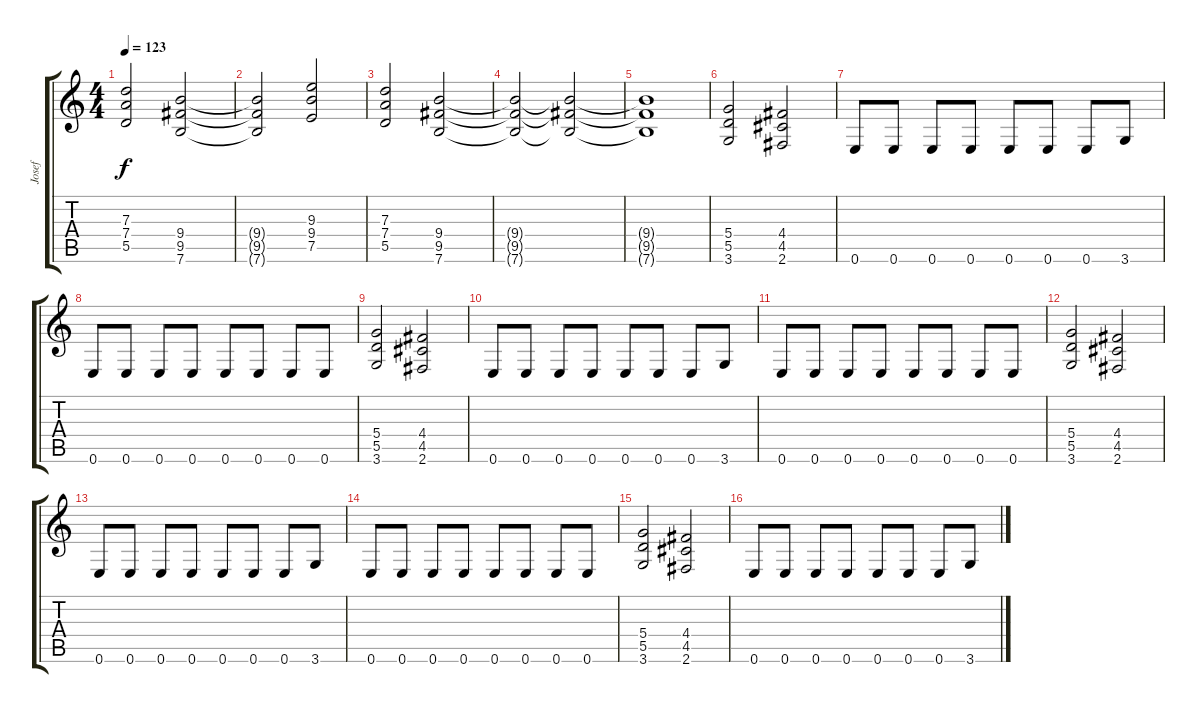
\track ("Josef" "Josef") {instrument overdrivenguitar}
\staff {score tabs}
\tuning (E4 B3 G3 D3 A2 E2) {hide}
\ts (4 4)
\tempo 123
\clef g2
\ks c
(7.3 7.4 5.5).2{dy f} (9.4 9.5 7.6).2 |
(9.4{t} 9.5{t} 7.6{t}).2 (9.3 9.4 7.5).2 |
(7.3 7.4 5.5).2 (9.4 9.5 7.6).2 |
(9.4{t} 9.5{t} 7.6{t}).2 (9.4{t} 9.5{t} 7.6{t}).2 |
(9.4{t} 9.5{t} 7.6{t}).1 |
(5.4 5.5 3.6).2 (4.4 4.5 2.6).2 |
0.6.8 0.6.8 0.6.8 0.6.8 0.6.8 0.6.8 0.6.8 3.6.8 |
0.6.8 0.6.8 0.6.8 0.6.8 0.6.8 0.6.8 0.6.8 0.6.8 |
(5.4 5.5 3.6).2 (4.4 4.5 2.6).2 |
0.6.8 0.6.8 0.6.8 0.6.8 0.6.8 0.6.8 0.6.8 3.6.8 |
0.6.8 0.6.8 0.6.8 0.6.8 0.6.8 0.6.8 0.6.8 0.6.8 |
(5.4 5.5 3.6).2 (4.4 4.5 2.6).2 |
0.6.8 0.6.8 0.6.8 0.6.8 0.6.8 0.6.8 0.6.8 3.6.8 |
0.6.8 0.6.8 0.6.8 0.6.8 0.6.8 0.6.8 0.6.8 0.6.8 |
(5.4 5.5 3.6).2 (4.4 4.5 2.6).2 |
0.6.8 0.6.8 0.6.8 0.6.8 0.6.8 0.6.8 0.6.8 3.6.8
